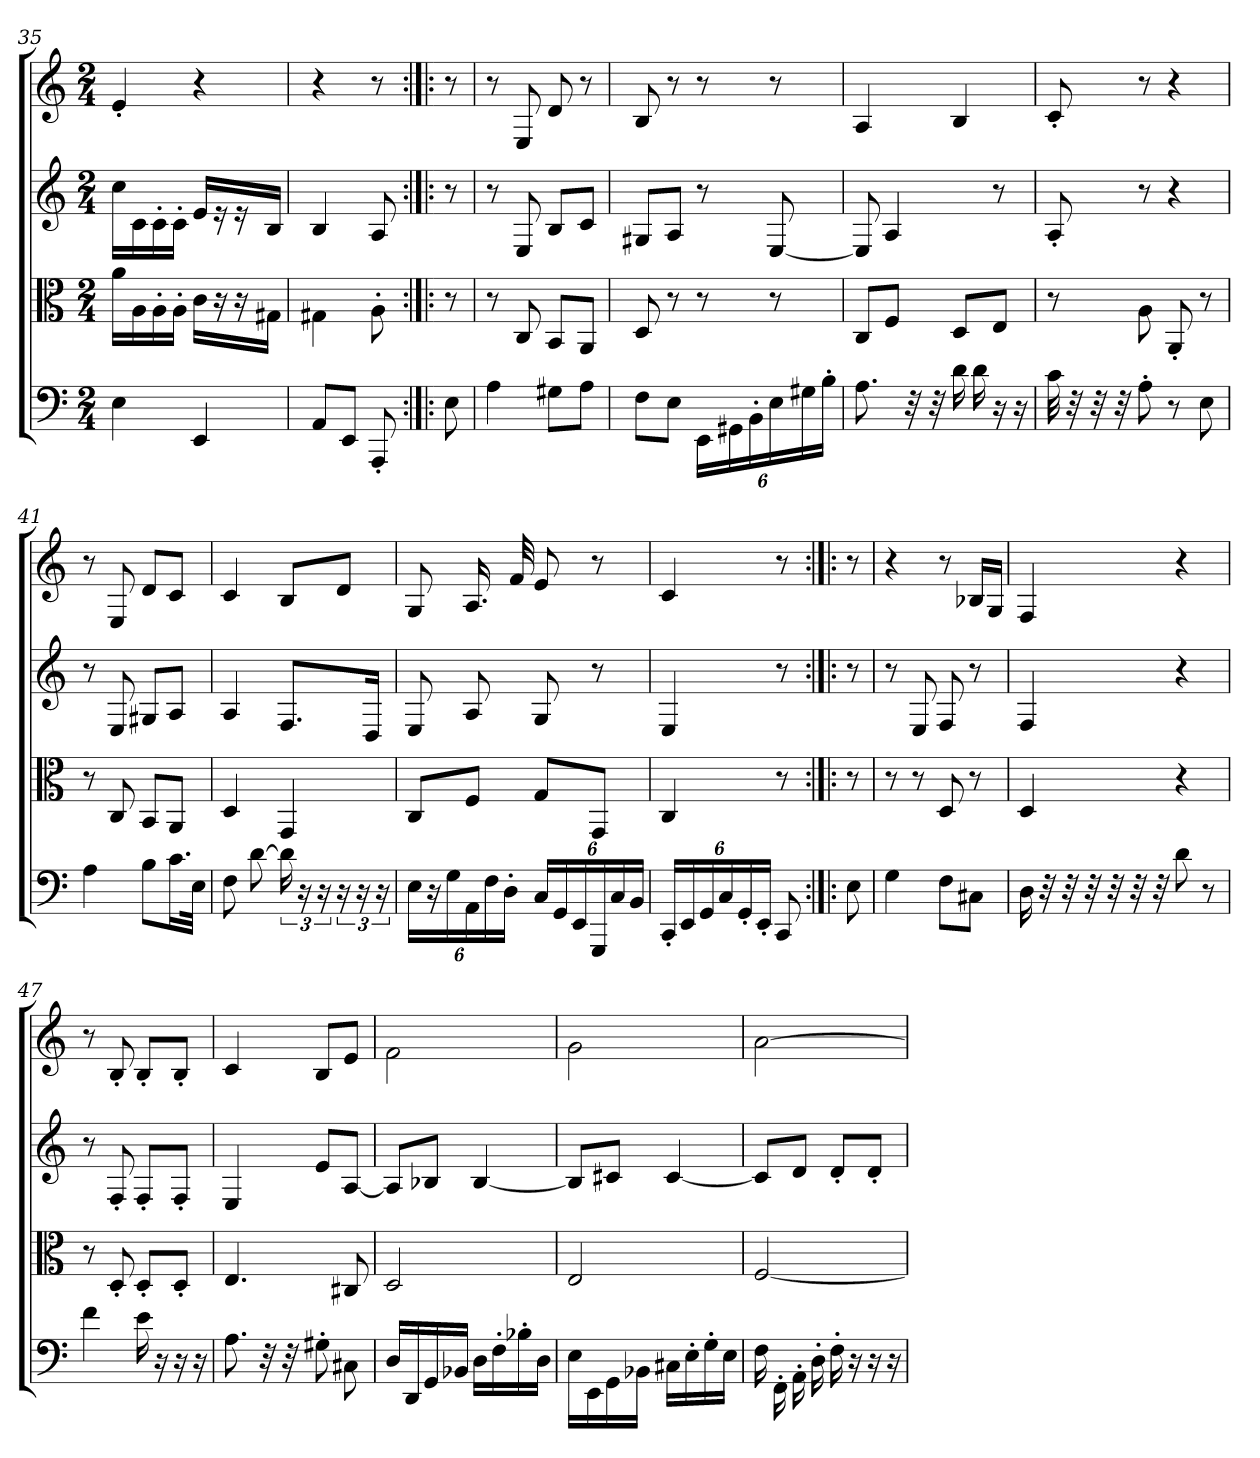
**kern	**kern	**kern	**kern
*part4	*part3	*part2	*part1
*staff4	*staff3	*staff2	*staff1
*clefF4	*clefC3	*clefG2	*clefG2
*k[]	*k[]	*k[]	*k[]
*a:	*a:	*a:	*a:
*M2/4	*M2/4	*M2/4	*M2/4
=35	=35	=35	=35
4E\	16a\LL	16cc\LL	4e'/
.	16A\	16c\	.
.	16A'\	16c'\	.
.	16A'\JJ	16c'\JJ	.
4EE/	16c\LL	16e/LL	4r
.	16r	16r	.
.	16r	16r	.
.	16G#X\JJ	16B/JJ	.
=36	=36	=36	=36
8AA/L	4G#X\	4B/	4r
8EE/J	.	.	.
8AAA'/	8A'\	8A/	8r
=:|!|:	=:|!|:	=:|!|:	=:|!|:
8E\	8r	8r	8r
=37	=37	=37	=37
4A\	8r	8r	8r
.	8C/	8E/	8E/
8G#X\L	8BB/L	8B/L	8d/
8A\J	8AA/J	8c/J	8r
=38	=38	=38	=38
8F\L	8D/	8G#X/L	8B/
8E\J	8r	8A/J	8r
24EE\LL	8r	8r	8r
24GG#X\	.	.	.
24BB'\	.	.	.
24E\	8r	[8E/	8r
24G#X\	.	.	.
24B'\JJ	.	.	.
=39	=39	=39	=39
8.A\	8C/L	8E/]	4A/
.	8F/J	4A/	.
32r	.	.	.
32r	.	.	.
16d\	8D/L	.	4B/
16d\	.	.	.
16r	8E/J	8r	.
16r	.	.	.
=40	=40	=40	=40
32c\	8r	8A'/	8c'/
32r	.	.	.
32r	.	.	.
32r	.	.	.
8A'\	8A\	8r	8r
8r	8AA'/	4r	4r
8E\	8r	.	.
=41	=41	=41	=41
4A\	8r	8r	8r
.	8C/	8E/	8E/
8B\L	8BB/L	8G#X/L	8d/L
16.c\L	8AA/J	8A/J	8c/J
32E\JJk	.	.	.
=42	=42	=42	=42
8F\	4D/	4A/	4c/
[8d\	.	.	.
24d\]	4GG/	8.F/L	8B/L
24r	.	.	.
24r	.	.	.
24r	.	.	8d/J
24r	.	.	.
.	.	16D/Jk	.
24r	.	.	.
=43	=43	=43	=43
24E\LL	8C/L	8E/	8G/
24r	.	.	.
24G\	.	.	.
24AA\	8F/J	8A/	16.A/
24F\	.	.	.
24D'\JJ	.	.	.
.	.	.	32f/
24C/LL	8G/L	8G/	8e/
24GG/	.	.	.
24EE/	.	.	.
24GGG/	8GG/J	8r	8r
24C/	.	.	.
24BB/JJ	.	.	.
=44	=44	=44	=44
24CC'/LL	4C/	4E/	4c/
24EE/	.	.	.
24GG/	.	.	.
24C/	.	.	.
24GG'/	.	.	.
24EE'/JJ	.	.	.
8CC/	8r	8r	8r
=:|!|:	=:|!|:	=:|!|:	=:|!|:
8E\	8r	8r	8r
=45	=45	=45	=45
4G\	8r	8r	4r
.	8r	8E/	.
8F\L	8D/	8F/	8r
8C#X\J	8r	8r	16B-X/LL
.	.	.	16G/JJ
=46	=46	=46	=46
16D\	4D/	4F/	4F/
32r	.	.	.
32r	.	.	.
32r	.	.	.
32r	.	.	.
32r	.	.	.
32r	.	.	.
8d\	4r	4r	4r
8r	.	.	.
=47	=47	=47	=47
4f\	8r	8r	8r
.	8D'/	8F'/	8B'/
16e\	8D'/L	8F'/L	8B'/L
16r	.	.	.
16r	8D'/J	8F'/J	8B'/J
16r	.	.	.
=48	=48	=48	=48
8.A\	4.E/	4E/	4c/
32r	.	.	.
32r	.	.	.
8G#X'\	.	8e/L	8B/L
8C#X\	8C#X/	[8A/J	8e/J
=49	=49	=49	=49
16D/LL	2D/	8A/L]	2f\
16DD/	.	.	.
16GG/	.	8B-X/J	.
16BB-X/JJ	.	.	.
16D\LL	.	[4B-/	.
16F'\	.	.	.
16B-X'\	.	.	.
16D\JJ	.	.	.
=50	=50	=50	=50
16E\LL	2E/	8B-/L]	2g\
16EE\	.	.	.
16GG\	.	8c#X/J	.
16BB-X\JJ	.	.	.
16C#X\LL	.	[4c#/	.
16E'\	.	.	.
16G'\	.	.	.
16E\JJ	.	.	.
=51	=51	=51	=51
16F\	[2F/	8c#/L]	[2a\
16FF'\	.	.	.
16AA'\	.	8d/J	.
16D'\	.	.	.
16F'\	.	8d'/L	.
16r	.	.	.
16r	.	8d'/J	.
16r	.	.	.
=	=	=	=
*-	*-	*-	*-
